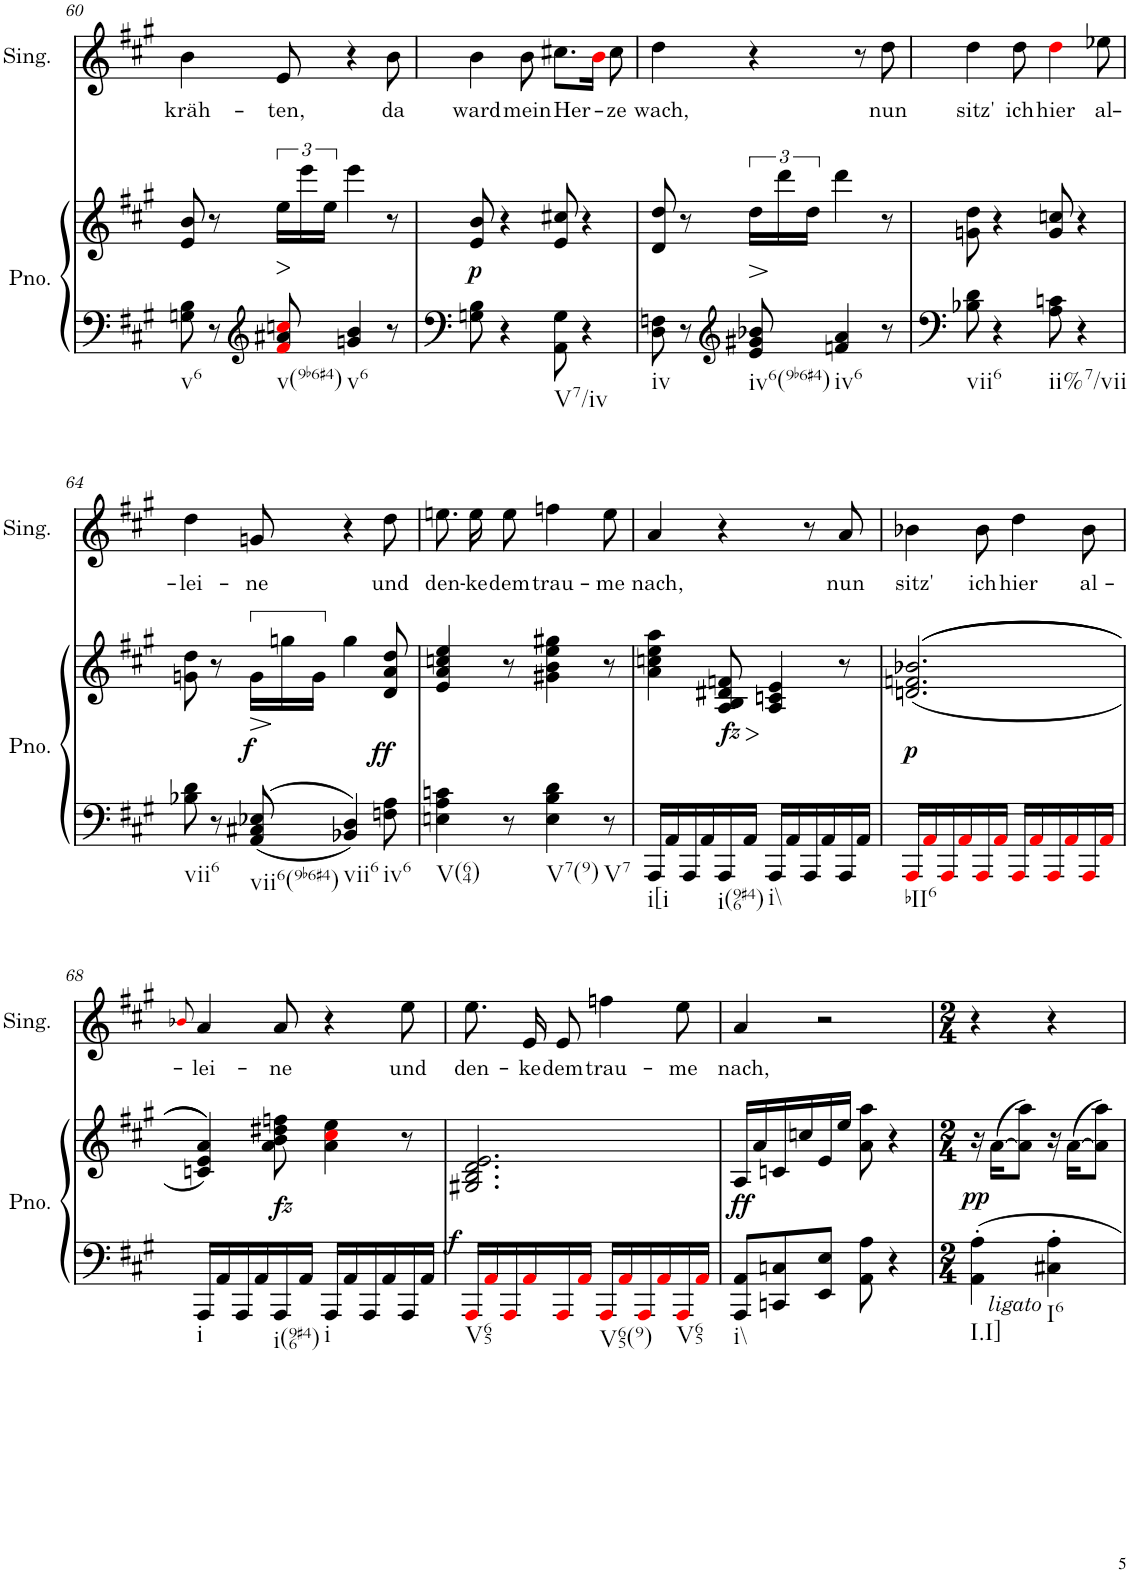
**kern	**kern	**dynam	**kern	**text
*part2	*part2	*part2	*part1	*part1
*staff3	*staff2	*staff2/3	*staff1	*staff1
*I"Pianoforte	*	*	*I"Singstimme	*
*I'Pno.	*	*	*I'Sing.	*
!!LO:PB:g=z
*clefF4	*clefG2	*	*clefG2	*
*k[f#c#g#]	*k[f#c#g#]	*	*k[f#c#g#]	*
*M6/8	*M6/8	*	*M6/8	*
=60	=60	=60	=60	=60
!LO:TX:b:t=v6	!	!	!	!
!	!	!	!	!LO:LY:b
8Gn\ 8B\	8e/ 8b/	.	4b\	kräh-
8r	8r	.	.	.
*clefG2	*	*	*	*
!LO:TX:b:t=v(9b6#4)	!	!	!	!
!	!	!LO:HP:b	!	!LO:LY:b
8f#i/ 8a#X/ 8ccni/	24ee\LL	>	8e/	-ten,
.	24eee\	]	.	.
.	24ee\JJ	.	.	.
!LO:TX:b:t=v6	!	!	!	!
4gn/ 4b/	4eee\	.	4r	.
!	!	!	!	!LO:LY:b
8r	8r	.	8b\	da
=61	=61	=61	=61	=61
!	!	!LO:DY:b	!	!LO:LY:b
8Gn\ 8B\	8e/ 8b/	p	4b\	ward
4r	4r	.	.	.
!	!	!	!	!LO:LY:b
.	.	.	8b\	mein
!LO:TX:b:t=V7/iv	!	!	!	!
!	!	!	!	!LO:LY:b
8AA\ 8G\	8e/ 8cc#X/	.	8.cc#X\L	Her-
4r	4r	.	.	.
.	.	.	16bi\Jk	.
!	!	!	!	!LO:LY:b
.	.	.	8cc#\	-ze
=62	=62	=62	=62	=62
!LO:TX:b:t=iv	!	!	!	!
!	!	!	!	!LO:LY:b
8D\ 8Fn\	8d/ 8dd/	.	4dd\	wach,
8r	8r	.	.	.
*clefG2	*	*	*	*
!LO:TX:b:t=iv6(9b6#4)	!	!	!	!
!	!	!LO:HP:b	!	!
8e/ 8g#X/ 8b-X/	24dd\LL	>	4r	.
.	24ddd\	]	.	.
.	24dd\JJ	.	.	.
!LO:TX:b:t=iv6	!	!	!	!
4fn/ 4a/	4ddd\	.	.	.
.	.	.	8r	.
!	!	!	!	!LO:LY:b
8r	8r	.	8dd\	nun
=63	=63	=63	=63	=63
!LO:TX:b:t=vii6	!	!	!	!
!	!	!	!	!LO:LY:b
8B-X\ 8d\	8gn\ 8dd\	.	4dd\	sitz'
4r	4r	.	.	.
!	!	!	!	!LO:LY:b
.	.	.	8dd\	ich
!LO:TX:b:t=ii%7/vii	!	!	!	!
!	!	!	!	!LO:LY:b
8A\ 8cn\	8g/ 8ccn/	.	4ddi\	hier
4r	4r	.	.	.
!	!	!	!	!LO:LY:b
.	.	.	8ee-X\	al-
!!LO:LB:g=z
=64	=64	=64	=64	=64
!LO:TX:b:t=vii6	!	!	!	!
!	!	!	!	!LO:LY:b
8B-X\ 8d\	8gn\ 8dd\	.	4dd\	-lei-
8r	8r	.	.	.
*	*Xtuplet	*	*	*
!LO:TX:b:t=vii6(9b6#4)	!	!	!	!
!	!	!LO:HP:b	!	!LO:LY:b
!	!	!LO:DY:n=1:a=2	!	!
8AA/ 8C#X/ 8E-X/	24g\LL	> f	8gn/	-ne
.	24ggn\	]	.	.
.	24g\JJ	.	.	.
!LO:TX:b:t=vii6	!	!	!	!
4BB-X/ 4D/	4gg\	.	4r	.
!LO:TX:b:t=iv6	!	!	!	!
!	!	!LO:DY:n=2:a=2	!	!LO:LY:b
8Fn\ 8A\	8d/ 8a/ 8dd/	ff	8dd\	und
=65	=65	=65	=65	=65
!LO:TX:b:t=V(64)	!	!	!	!
!	!	!	!	!LO:LY:b
4En\ 4A\ 4cn\	4e/ 4a/ 4ccn/ 4ee/	.	8.een\	den-
!	!	!	!	!LO:LY:b
.	.	.	16ee\	-ke
!	!	!	!	!LO:LY:b
8r	8r	.	8ee\	dem
!LO:TX:b:t=V7(9)	!	!	!	!
!	!	!	!	!LO:LY:b
4E\ 4B\ 4d\	4g#X\ 4b\ 4ee\ 4gg#X\	.	4ffn\	trau-
!LO:TX:b:t=V7	!	!	!	!
!	!	!	!	!LO:LY:b
8r	8r	.	8ee\	-me
=66	=66	=66	=66	=66
!LO:TX:b:t=i[i	!	!	!	!
!	!	!	!	!LO:LY:b
16AAA/LL	4a\ 4ccn\ 4ee\ 4aa\	.	4a/	nach,
16AA/	.	.	.	.
16AAA/	.	.	.	.
16AA/	.	.	.	.
!LO:TX:b:t=i(96#4)	!	!	!	!
!	!	!LO:HP:b	!	!
!	!	!LO:DY:n=1:b	!	!
16AAA/	8A/ 8B/ 8d#X/ 8fn/	> fz	4r	.
16AA/JJ	.	.	.	.
!LO:TX:b:t=i\\	!	!	!	!
16AAA/LL	4A/ 4cn/ 4e/	]	.	.
16AA/	.	.	.	.
16AAA/	.	.	8r	.
16AA/	.	.	.	.
!	!	!	!	!LO:LY:b
16AAA/	8r	.	8a/	nun
16AA/JJ	.	.	.	.
=67	=67	=67	=67	=67
!LO:TX:b:t=bII6	!	!	!	!
!	!	!LO:DY:b	!	!LO:LY:b
16AAAi/LL	(>(>(2.dn/ 2.fn/ 2.b-X/	p	4b-X\	sitz'
16AAi/	.	.	.	.
16AAAi/	.	.	.	.
16AAi/	.	.	.	.
!	!	!	!	!LO:LY:b
16AAAi/	.	.	8b-\	ich
16AAi/JJ	.	.	.	.
!	!	!	!	!LO:LY:b
16AAAi/LL	.	.	4dd\	hier
16AAi/	.	.	.	.
16AAAi/	.	.	.	.
16AAi/	.	.	.	.
!	!	!	!	!LO:LY:b
16AAAi/	.	.	8b-\	al-
16AAi/JJ	.	.	.	.
!!LO:LB:g=z
=68	=68	=68	=68	=68
.	.	.	8qb-Xi/	.
!LO:TX:b:t=i	!	!	!	!
!	!	!	!	!LO:LY:b
16AAA/LL	4cn/ 4e/ 4a/)))	.	4a/	-lei-
16AA/	.	.	.	.
16AAA/	.	.	.	.
16AA/	.	.	.	.
!LO:TX:b:t=i(96#4)	!	!	!	!
!	!	!LO:DY:b	!	!LO:LY:b
16AAA/	8a\ 8b\ 8dd#X\ 8ffn\	fz	8a/	-ne
16AA/JJ	.	.	.	.
!LO:TX:b:t=i	!	!	!	!
16AAA/LL	4a\ 4cc#i\ 4ee\	.	4r	.
16AA/	.	.	.	.
16AAA/	.	.	.	.
16AA/	.	.	.	.
!	!	!	!	!LO:LY:b
16AAA/	8r	.	8ee\	und
16AA/JJ	.	.	.	.
=69	=69	=69	=69	=69
!LO:TX:b:t=V65	!	!	!	!
!	!	!LO:DY:a=2	!	!LO:LY:b
16AAAi/LL	2.G#X/ 2.B/ 2.d/ 2.e/	f	8.ee\	den-
16AAi/	.	.	.	.
16AAAi/	.	.	.	.
!	!	!	!	!LO:LY:b
16AAi/	.	.	16e/	-ke
!	!	!	!	!LO:LY:b
16AAAi/	.	.	8e/	dem
16AAi/JJ	.	.	.	.
!LO:TX:b:t=V65(9)	!	!	!	!
!	!	!	!	!LO:LY:b
16AAAi/LL	.	.	4ffn\	trau-
16AAi/	.	.	.	.
16AAAi/	.	.	.	.
16AAi/	.	.	.	.
!LO:TX:b:t=V65	!	!	!	!
!	!	!	!	!LO:LY:b
16AAAi/	.	.	8ee\	-me
16AAi/JJ	.	.	.	.
=70	=70	=70	=70	=70
!LO:TX:b:t=i\\	!	!	!	!
!	!	!LO:DY:a=2	!	!LO:LY:b
8AAA/ 8AA/L	16A/LL	ff	4a/	nach,
.	16a/	.	.	.
8CCn/ 8Cn/	16cn/	.	.	.
.	16ccn/	.	.	.
8EE/ 8E/J	16e/	.	2r	.
.	16ee/JJ	.	.	.
8AA\ 8A\	8a\ 8aa\	.	.	.
4r	4r	.	.	.
=71	=71	=71	=71	=71
*M2/4	*M2/4	*	*M2/4	*
!LO:TX:b:i:t=ligato	!	!	!	!
!LO:TX:b:t=I.I]	!	!	!	!
!	!	!LO:DY:b	!	!
4AA\' 4A\'	16r	pp	4r	.
.	(>[16a\KL	.	.	.
.	8a\] 8aa\J)	.	.	.
!LO:TX:b:t=I6	!	!	!	!
4C#X\' 4A\'	16r	.	4r	.
.	(>[16a\KL	.	.	.
.	8a\] 8aa\J)	.	.	.
=	=	=	=	=
*-	*-	*-	*-	*-
